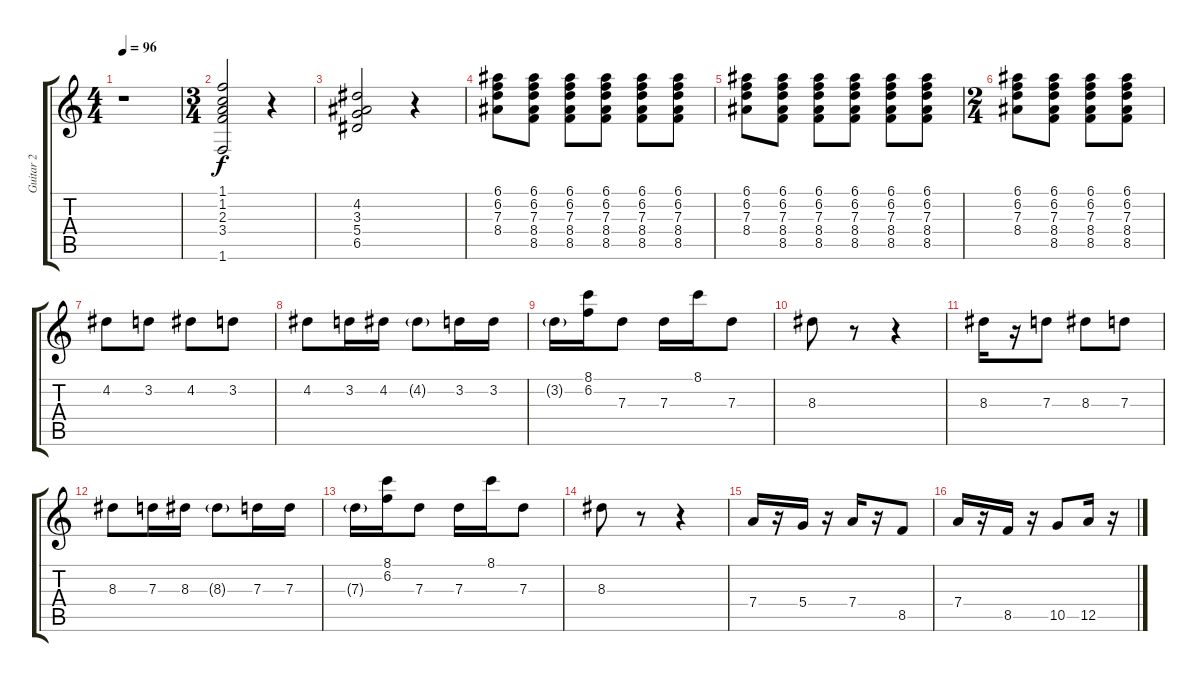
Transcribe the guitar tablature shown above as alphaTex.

\track ("Guitar 2" "Guitar 2") {instrument electricguitarclean}
\staff {score tabs}
\tuning (E4 B3 G3 D3 A2 E2) {hide}
\ts (4 4)
\tempo 96
\clef g2
\ks c
r.1{dy f instrument electricguitarclean} |
\ts (3 4)
(1.1 1.2 2.3 3.4 1.6).2 r.4 |
(4.2 3.3 5.4 6.5).2 r.4 |
(6.1 6.2 7.3 8.4).8 (6.1 6.2 7.3 8.4 8.5).8 (6.1 6.2 7.3 8.4 8.5).8 (6.1 6.2 7.3 8.4 8.5).8 (6.1 6.2 7.3 8.4 8.5).8 (6.1 6.2 7.3 8.4 8.5).8 |
(6.1 6.2 7.3 8.4).8 (6.1 6.2 7.3 8.4 8.5).8 (6.1 6.2 7.3 8.4 8.5).8 (6.1 6.2 7.3 8.4 8.5).8 (6.1 6.2 7.3 8.4 8.5).8 (6.1 6.2 7.3 8.4 8.5).8 |
\ts (2 4)
(6.1 6.2 7.3 8.4).8 (6.1 6.2 7.3 8.4 8.5).8 (6.1 6.2 7.3 8.4 8.5).8 (6.1 6.2 7.3 8.4 8.5).8 |
4.2.8 3.2.8 4.2.8 3.2.8 |
4.2.8 3.2.16 4.2.16 4.2{g}.8 3.2.16 3.2.16 |
3.2{g}.16 (8.1 6.2).16 7.3.8 7.3.16 8.1.16 7.3.8 |
8.3.8 r.8 r.4 |
8.3.16 r.16 7.3.8 8.3.8 7.3.8 |
8.3.8 7.3.16 8.3.16 8.3{g}.8 7.3.16 7.3.16 |
7.3{g}.16 (8.1 6.2).16 7.3.8 7.3.16 8.1.16 7.3.8 |
8.3.8 r.8 r.4 |
7.4.16 r.16 5.4.16 r.16 7.4.16 r.16 8.5.8 |
7.4.16 r.16 8.5.16 r.16 10.5.8 12.5.16 r.16
